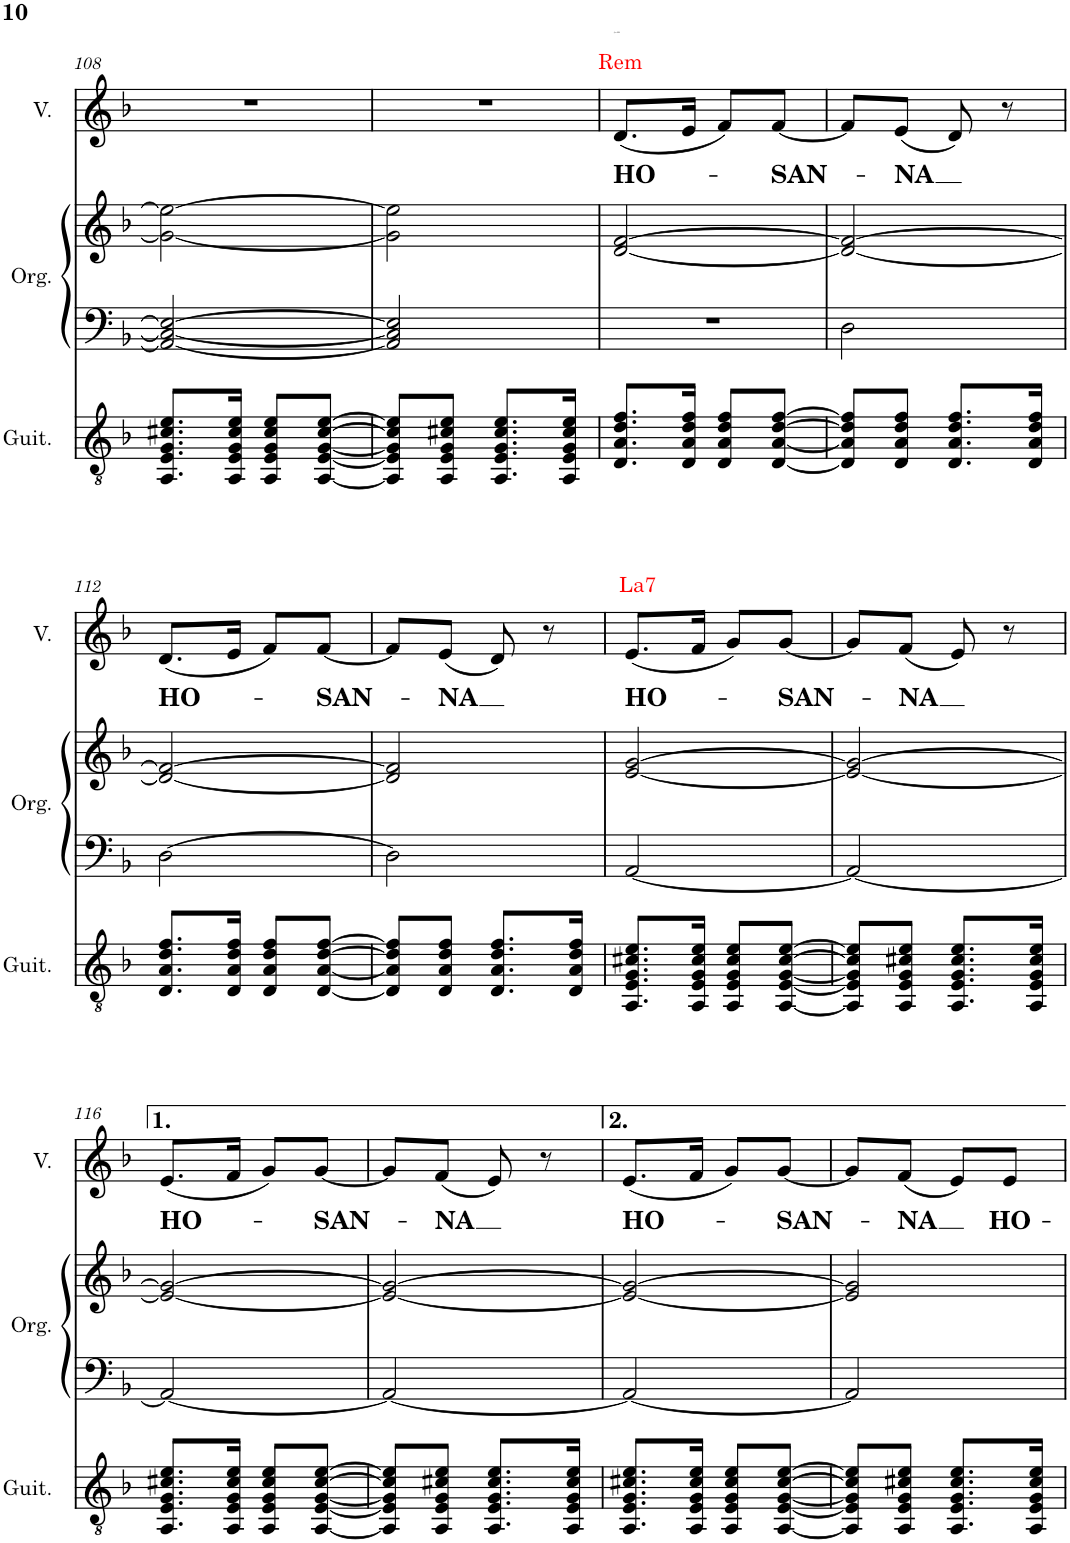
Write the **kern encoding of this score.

**kern	**kern	**kern	**kern	**text	**text
*part3	*part2	*part2	*part1	*part1	*part1
*staff4	*staff3	*staff2	*staff1	*staff1	*staff1
*I"Guitarra clásica	*I"Órgano	*	*I"Voz	*	*
*I'Guit.	*	*	*I'V.	*	*
!!LO:PB:g=z
*clefGv2	*clefF4	*clefG2	*clefG2	*	*
*k[b-]	*k[b-]	*k[b-]	*k[b-]	*	*
*M2/4	*M2/4	*M2/4	*M2/4	*	*
=108	=108	=108	=108	=108	=108
8.AA/ 8.E/ 8.G/ 8.c#X/ 8.e/L	2AA/_ 2C#/_ 2E/_	2g\_ 2ee\_	2r	.	.
16AA/ 16E/ 16G/ 16c#/ 16e/Jk	.	.	.	.	.
8AA/ 8E/ 8G/ 8c#/ 8e/L	.	.	.	.	.
[8AA/ [8E/ [8G/ [8c#/ [8e/J	.	.	.	.	.
=109	=109	=109	=109	=109	=109
8AA/] 8E/] 8G/] 8c#/] 8e/]L	2AA/] 2C#/] 2E/]	2g\] 2ee\]	2r	.	.
8AA/ 8E/ 8G/ 8c#X/ 8e/J	.	.	.	.	.
8.AA/ 8.E/ 8.G/ 8.c#/ 8.e/L	.	.	.	.	.
16AA/ 16E/ 16G/ 16c#/ 16e/Jk	.	.	.	.	.
=110	=110	=110	=110	=110	=110
*	*	*	*MM88	*	*
!	!	!	!	!LO:LY:b	!LO:LY:a:color=#FF0000
8.D/ 8.A/ 8.d/ 8.f/L	2r	[2d/ [2f/	(8.d/L	HO-	Rem
16D/ 16A/ 16d/ 16f/Jk	.	.	16e/Jk	.	.
8D/ 8A/ 8d/ 8f/L	.	.	8f/L)	.	.
!	!	!	!	!LO:LY:b	!
[8D/ [8A/ [8d/ [8f/J	.	.	[8f/J	-SAN-	.
=111	=111	=111	=111	=111	=111
8D/] 8A/] 8d/] 8f/]L	2D\	2d/_ 2f/_	8f/L]	.	.
!	!	!	!	!LO:LY:b	!
8D/ 8A/ 8d/ 8f/J	.	.	(8e/J	-NA	.
8.D/ 8.A/ 8.d/ 8.f/L	.	.	8d/)	.	.
.	.	.	8r	.	.
16D/ 16A/ 16d/ 16f/Jk	.	.	.	.	.
!!LO:LB:g=z
=112	=112	=112	=112	=112	=112
!	!	!	!	!LO:LY:b	!
8.D/ 8.A/ 8.d/ 8.f/L	[2D\	2d/_ 2f/_	(8.d/L	HO-	.
16D/ 16A/ 16d/ 16f/Jk	.	.	16e/Jk	.	.
8D/ 8A/ 8d/ 8f/L	.	.	8f/L)	.	.
!	!	!	!	!LO:LY:b	!
[8D/ [8A/ [8d/ [8f/J	.	.	[8f/J	-SAN-	.
=113	=113	=113	=113	=113	=113
8D/] 8A/] 8d/] 8f/]L	2D\]	2d/] 2f/]	8f/L]	.	.
!	!	!	!	!LO:LY:b	!
8D/ 8A/ 8d/ 8f/J	.	.	(8e/J	-NA	.
8.D/ 8.A/ 8.d/ 8.f/L	.	.	8d/)	.	.
.	.	.	8r	.	.
16D/ 16A/ 16d/ 16f/Jk	.	.	.	.	.
=114	=114	=114	=114	=114	=114
!	!	!	!	!LO:LY:b	!LO:LY:a:color=#FF0000
8.AA/ 8.E/ 8.G/ 8.c#X/ 8.e/L	[2AA/	[2e/ [2g/	(8.e/L	HO-	La7
16AA/ 16E/ 16G/ 16c#/ 16e/Jk	.	.	16f/Jk	.	.
8AA/ 8E/ 8G/ 8c#/ 8e/L	.	.	8g/L)	.	.
!	!	!	!	!LO:LY:b	!
[8AA/ [8E/ [8G/ [8c#/ [8e/J	.	.	[8g/J	-SAN-	.
=115	=115	=115	=115	=115	=115
8AA/] 8E/] 8G/] 8c#/] 8e/]L	2AA/_	2e/_ 2g/_	8g/L]	.	.
!	!	!	!	!LO:LY:b	!
8AA/ 8E/ 8G/ 8c#X/ 8e/J	.	.	(8f/J	-NA	.
8.AA/ 8.E/ 8.G/ 8.c#/ 8.e/L	.	.	8e/)	.	.
.	.	.	8r	.	.
16AA/ 16E/ 16G/ 16c#/ 16e/Jk	.	.	.	.	.
!!LO:LB:g=z
=116	=116	=116	=116	=116	=116
!	!	!	!	!LO:LY:b	!
8.AA/ 8.E/ 8.G/ 8.c#X/ 8.e/L	2AA/_	2e/_ 2g/_	(8.e/L	HO-	.
16AA/ 16E/ 16G/ 16c#/ 16e/Jk	.	.	16f/Jk	.	.
8AA/ 8E/ 8G/ 8c#/ 8e/L	.	.	8g/L)	.	.
!	!	!	!	!LO:LY:b	!
[8AA/ [8E/ [8G/ [8c#/ [8e/J	.	.	[8g/J	-SAN-	.
=117	=117	=117	=117	=117	=117
8AA/] 8E/] 8G/] 8c#/] 8e/]L	2AA/_	2e/_ 2g/_	8g/L]	.	.
!	!	!	!	!LO:LY:b	!
8AA/ 8E/ 8G/ 8c#X/ 8e/J	.	.	(8f/J	-NA	.
8.AA/ 8.E/ 8.G/ 8.c#/ 8.e/L	.	.	8e/)	.	.
.	.	.	8r	.	.
16AA/ 16E/ 16G/ 16c#/ 16e/Jk	.	.	.	.	.
=118	=118	=118	=118	=118	=118
!	!	!	!	!LO:LY:b	!
8.AA/ 8.E/ 8.G/ 8.c#X/ 8.e/L	2AA/_	2e/_ 2g/_	(8.e/L	HO-	.
16AA/ 16E/ 16G/ 16c#/ 16e/Jk	.	.	16f/Jk	.	.
8AA/ 8E/ 8G/ 8c#/ 8e/L	.	.	8g/L)	.	.
!	!	!	!	!LO:LY:b	!
[8AA/ [8E/ [8G/ [8c#/ [8e/J	.	.	[8g/J	-SAN-	.
=119	=119	=119	=119	=119	=119
8AA/] 8E/] 8G/] 8c#/] 8e/]L	2AA/]	2e/] 2g/]	8g/L]	.	.
!	!	!	!	!LO:LY:b	!
8AA/ 8E/ 8G/ 8c#X/ 8e/J	.	.	(8f/J	-NA	.
8.AA/ 8.E/ 8.G/ 8.c#/ 8.e/L	.	.	8e/L)	.	.
!	!	!	!	!LO:LY:b	!
.	.	.	8e/J	HO-	.
16AA/ 16E/ 16G/ 16c#/ 16e/Jk	.	.	.	.	.
=	=	=	=	=	=
*-	*-	*-	*-	*-	*-
